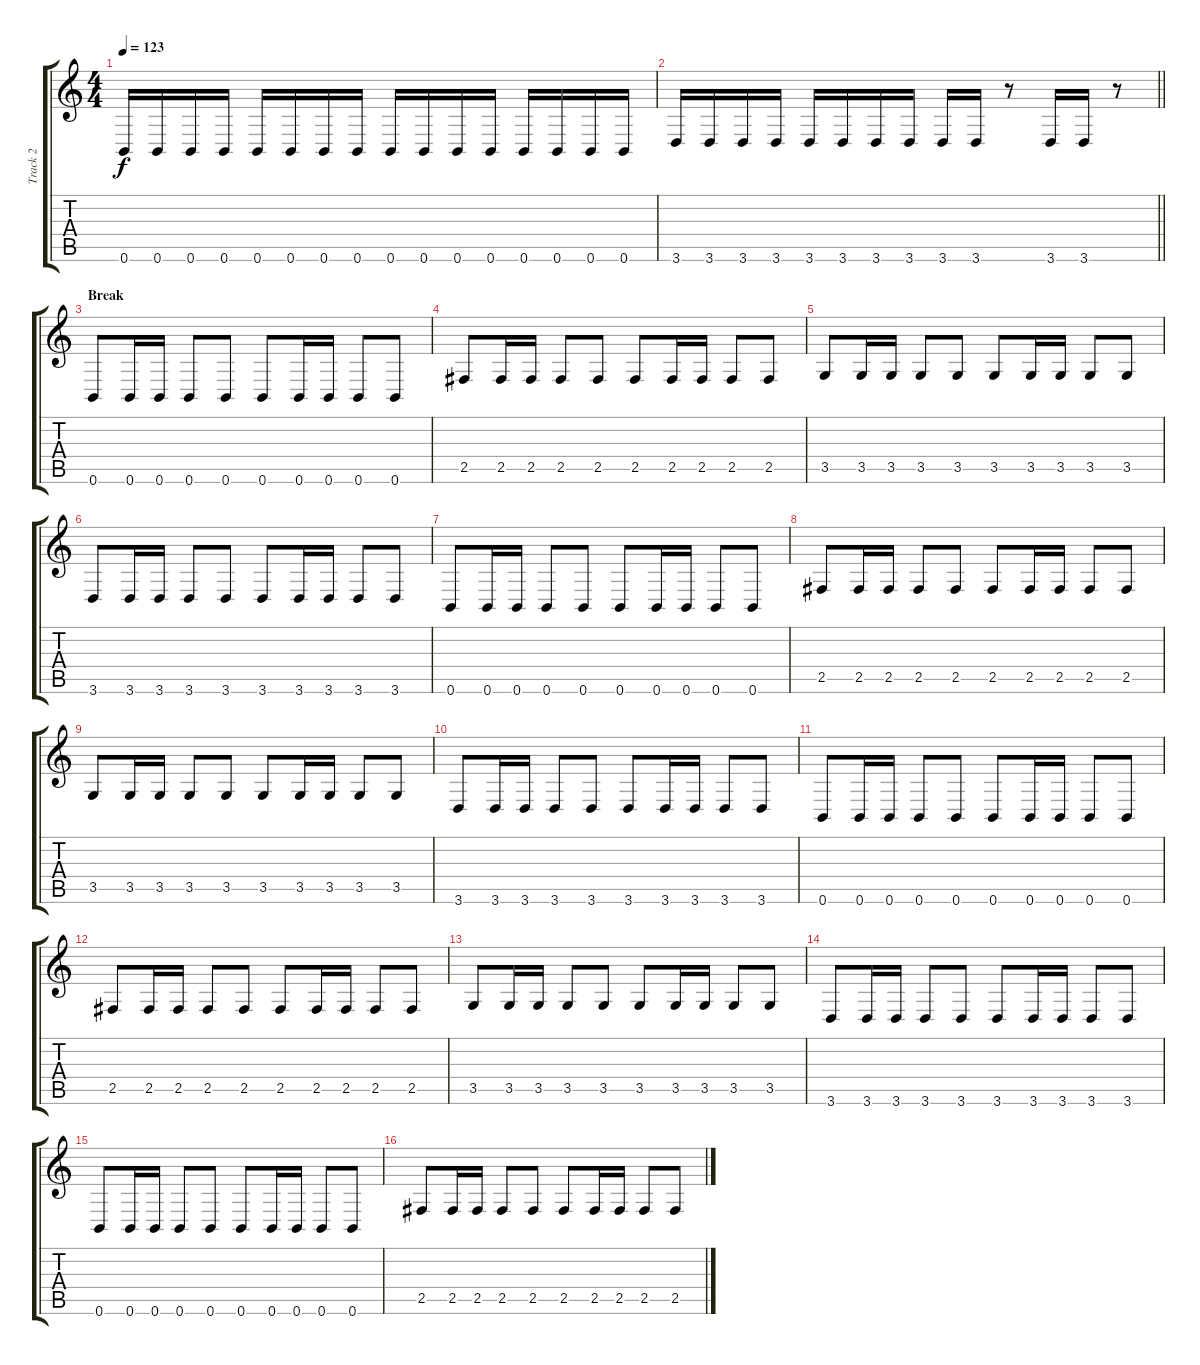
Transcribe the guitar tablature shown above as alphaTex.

\track ("Track 2" "Track 2") {instrument distortionguitar}
\staff {score tabs}
\tuning (B3 Gb3 D3 A2 E2 B1) {hide}
\ts (4 4)
\tempo 123
\clef g2
\ks c
0.6.16{dy f} 0.6.16 0.6.16 0.6.16 0.6.16 0.6.16 0.6.16 0.6.16 0.6.16 0.6.16 0.6.16 0.6.16 0.6.16 0.6.16 0.6.16 0.6.16 |
\barLineRight lightlight
3.6.16 3.6.16 3.6.16 3.6.16 3.6.16 3.6.16 3.6.16 3.6.16 3.6.16 3.6.16 r.8 3.6.16 3.6.16 r.8 |
\section ("" "Break")
0.6.8 0.6.16 0.6.16 0.6.8 0.6.8 0.6.8 0.6.16 0.6.16 0.6.8 0.6.8 |
2.5.8 2.5.16 2.5.16 2.5.8 2.5.8 2.5.8 2.5.16 2.5.16 2.5.8 2.5.8 |
3.5.8 3.5.16 3.5.16 3.5.8 3.5.8 3.5.8 3.5.16 3.5.16 3.5.8 3.5.8 |
3.6.8 3.6.16 3.6.16 3.6.8 3.6.8 3.6.8 3.6.16 3.6.16 3.6.8 3.6.8 |
0.6.8 0.6.16 0.6.16 0.6.8 0.6.8 0.6.8 0.6.16 0.6.16 0.6.8 0.6.8 |
2.5.8 2.5.16 2.5.16 2.5.8 2.5.8 2.5.8 2.5.16 2.5.16 2.5.8 2.5.8 |
3.5.8 3.5.16 3.5.16 3.5.8 3.5.8 3.5.8 3.5.16 3.5.16 3.5.8 3.5.8 |
3.6.8 3.6.16 3.6.16 3.6.8 3.6.8 3.6.8 3.6.16 3.6.16 3.6.8 3.6.8 |
0.6.8 0.6.16 0.6.16 0.6.8 0.6.8 0.6.8 0.6.16 0.6.16 0.6.8 0.6.8 |
2.5.8 2.5.16 2.5.16 2.5.8 2.5.8 2.5.8 2.5.16 2.5.16 2.5.8 2.5.8 |
3.5.8 3.5.16 3.5.16 3.5.8 3.5.8 3.5.8 3.5.16 3.5.16 3.5.8 3.5.8 |
3.6.8 3.6.16 3.6.16 3.6.8 3.6.8 3.6.8 3.6.16 3.6.16 3.6.8 3.6.8 |
0.6.8 0.6.16 0.6.16 0.6.8 0.6.8 0.6.8 0.6.16 0.6.16 0.6.8 0.6.8 |
2.5.8 2.5.16 2.5.16 2.5.8 2.5.8 2.5.8 2.5.16 2.5.16 2.5.8 2.5.8
